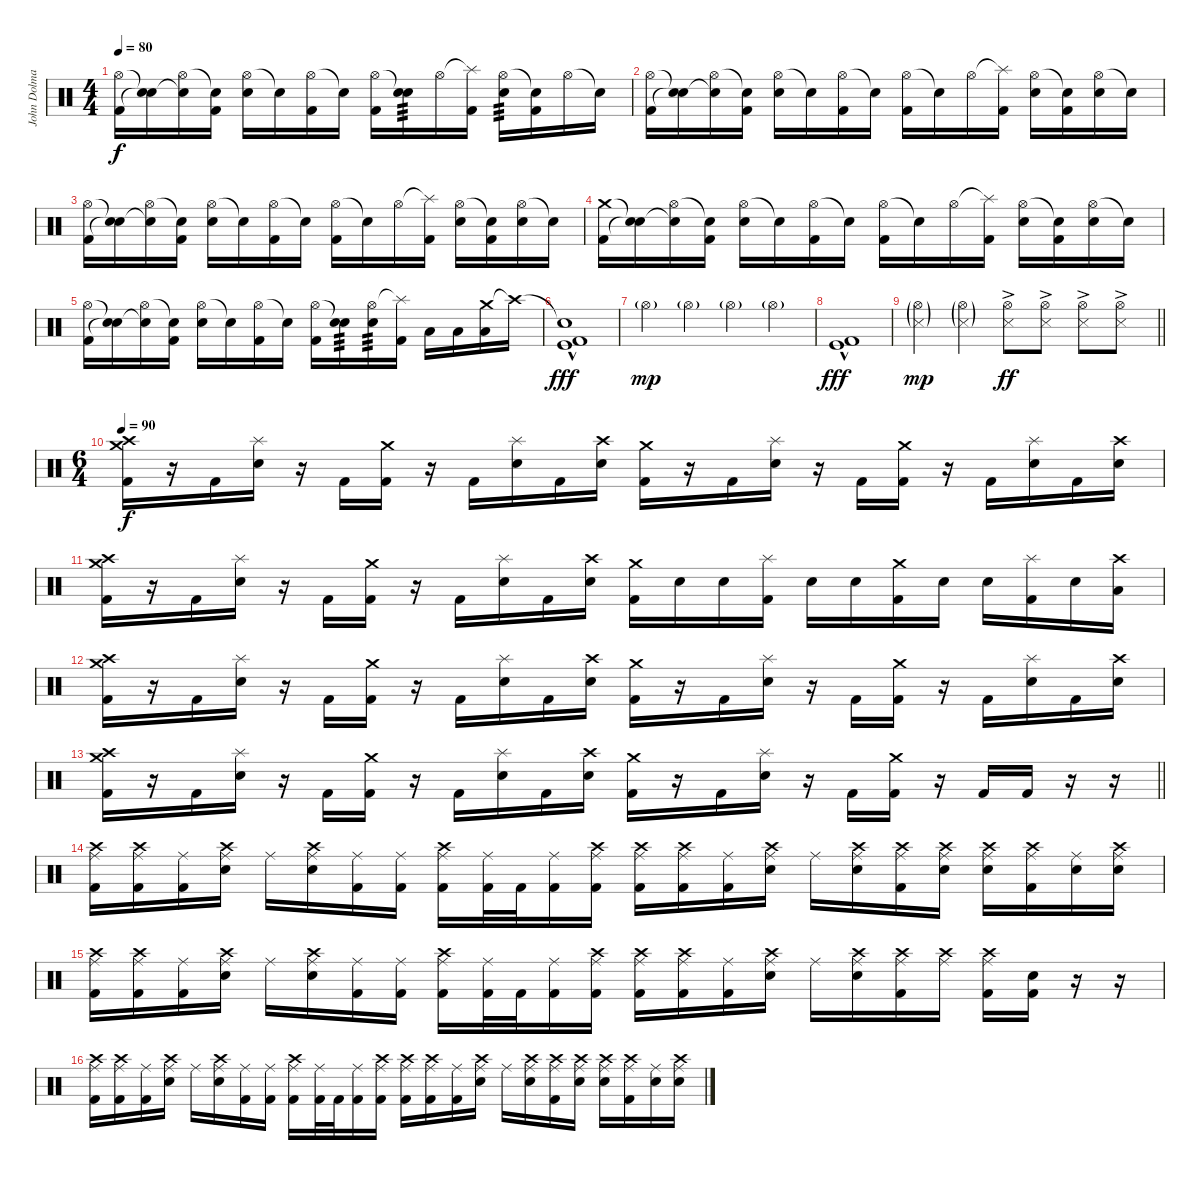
\track ("John Dolmayan" "John Dolma") {instrument percussion}
\staff {score}
\articulation defaults
\ts (4 4)
\tempo 80
\clef neutral
\ks c
("Hi-Hat (open)" "Kick (hit) 2").16{dy f} ("Snare (hit)"{t} "Snare (hit)"{t}).16 ("Hi-Hat (open)" "Snare (hit)"{t}).16 ("Snare (hit)"{t} "Kick (hit) 2").16 ("Hi-Hat (open)" "Electric Snare (hit)").16 "Snare (hit)"{t}.16 ("Hi-Hat (open)" "Kick (hit) 2").16 "Snare (hit)"{t}.16 ("Hi-Hat (open)" "Kick (hit) 2").16 ("Snare (hit)"{t} "Electric Snare (hit)").16{tp 3} "Hi-Hat (open)".16 ("Splash (hit)"{t} "Kick (hit) 2").16 ("Hi-Hat (open)" "Electric Snare (hit)").16{tp 3} ("Snare (hit)"{t} "Kick (hit) 2").16 "Hi-Hat (open)".16 "Snare (hit)"{t}.16 |
("Hi-Hat (open)" "Kick (hit) 2").16 ("Snare (hit)"{t} "Snare (hit)"{t}).16 ("Hi-Hat (open)" "Snare (hit)"{t}).16 ("Snare (hit)"{t} "Kick (hit) 2").16 ("Hi-Hat (open)" "Electric Snare (hit)").16 "Snare (hit)"{t}.16 ("Hi-Hat (open)" "Kick (hit) 2").16 "Snare (hit)"{t}.16 ("Hi-Hat (open)" "Kick (hit) 2").16 "Snare (hit)"{t}.16 "Hi-Hat (open)".16 ("Splash (hit)"{t} "Kick (hit) 2").16 ("Hi-Hat (open)" "Electric Snare (hit)").16 ("Snare (hit)"{t} "Kick (hit) 2").16 ("Hi-Hat (open)" "Electric Snare (hit)").16 "Snare (hit)"{t}.16 |
("Hi-Hat (open)" "Kick (hit) 2").16 ("Snare (hit)"{t} "Snare (hit)"{t}).16 ("Hi-Hat (open)" "Snare (hit)"{t}).16 ("Snare (hit)"{t} "Kick (hit) 2").16 ("Hi-Hat (open)" "Electric Snare (hit)").16 "Snare (hit)"{t}.16 ("Hi-Hat (open)" "Kick (hit) 2").16 "Snare (hit)"{t}.16 ("Hi-Hat (open)" "Kick (hit) 2").16 "Snare (hit)"{t}.16 "Hi-Hat (open)".16 ("Splash (hit)"{t} "Kick (hit) 2").16 ("Hi-Hat (open)" "Electric Snare (hit)").16 ("Snare (hit)"{t} "Kick (hit) 2").16 ("Hi-Hat (open)" "Electric Snare (hit)").16 "Snare (hit)"{t}.16 |
("Crash medium (hit)" "Kick (hit) 2").16 ("Snare (hit)"{t} "Snare (hit)"{t}).16 ("Hi-Hat (open)" "Snare (hit)"{t}).16 ("Snare (hit)"{t} "Kick (hit) 2").16 ("Hi-Hat (open)" "Electric Snare (hit)").16 "Snare (hit)"{t}.16 ("Hi-Hat (open)" "Kick (hit) 2").16 "Snare (hit)"{t}.16 ("Hi-Hat (open)" "Kick (hit) 2").16 "Snare (hit)"{t}.16 "Hi-Hat (open)".16 ("Splash (hit)"{t} "Kick (hit) 2").16 ("Hi-Hat (open)" "Electric Snare (hit)").16 ("Snare (hit)"{t} "Kick (hit) 2").16 ("Hi-Hat (open)" "Electric Snare (hit)").16 "Snare (hit)"{t}.16 |
("Hi-Hat (open)" "Kick (hit) 2").16 ("Snare (hit)"{t} "Snare (hit)"{t}).16 ("Hi-Hat (open)" "Snare (hit)"{t}).16 ("Snare (hit)"{t} "Kick (hit) 2").16 ("Hi-Hat (open)" "Electric Snare (hit)").16 "Snare (hit)"{t}.16 ("Hi-Hat (open)" "Kick (hit) 2").16 "Snare (hit)"{t}.16 ("Hi-Hat (open)" "Kick (hit) 2").16 ("Snare (hit)"{t} "Electric Snare (hit)").16{tp 3} ("Hi-Hat (open)" "Electric Snare (hit)").16{tp 3} ("Splash (hit)"{t} "Kick (hit) 2").16 "Low Tom (hit)".16 "Low Tom (hit)".16 ("Crash medium (hit)" "Low Tom (hit)").16 "Crash high (hit)"{t}.16 |
("Snare (hit)"{t} "Kick (hit)"{hac} "Kick (hit) 2"{hac}).1{dy fff} |
"Hi-Hat (open)"{g}.4{dy mp} "Hi-Hat (open)"{g}.4 "Hi-Hat (open)"{g}.4 "Hi-Hat (open)"{g}.4 |
("Kick (hit)"{hac} "Kick (hit) 2"{hac}).1{dy fff} |
\barLineRight lightlight
("Hi-Hat (open)"{g} "Snare (side stick) 3"{g}).4{dy mp} ("Hi-Hat (open)"{g} "Snare (side stick) 3"{g}).4 ("Hi-Hat (open)"{ac} "Snare (side stick) 3"{ac}).8{dy ff} ("Hi-Hat (open)"{ac} "Snare (side stick) 3"{ac}).8 ("Hi-Hat (open)"{ac} "Snare (side stick) 3"{ac}).8 ("Hi-Hat (open)"{ac} "Snare (side stick) 3"{ac}).8 |
\ts (6 4)
\tempo 90
("Crash medium (hit)" "Crash high (hit)" "Kick (hit) 2").16{dy f} r.16 "Kick (hit) 2".16 ("Splash (hit)" "Electric Snare (hit)").16 r.16 "Kick (hit) 2".16 ("Crash medium (hit)" "Kick (hit) 2").16 r.16 "Kick (hit) 2".16 ("Splash (hit)" "Electric Snare (hit)").16 "Kick (hit) 2".16 ("Crash high (hit)" "Electric Snare (hit)").16 ("Crash medium (hit)" "Kick (hit) 2").16 r.16 "Kick (hit) 2".16 ("Splash (hit)" "Electric Snare (hit)").16 r.16 "Kick (hit) 2".16 ("Crash medium (hit)" "Kick (hit) 2").16 r.16 "Kick (hit) 2".16 ("Splash (hit)" "Electric Snare (hit)").16 "Kick (hit) 2".16 ("Crash high (hit)" "Electric Snare (hit)").16 |
("Crash medium (hit)" "Crash high (hit)" "Kick (hit) 2").16 r.16 "Kick (hit) 2".16 ("Splash (hit)" "Electric Snare (hit)").16 r.16 "Kick (hit) 2".16 ("Crash medium (hit)" "Kick (hit) 2").16 r.16 "Kick (hit) 2".16 ("Splash (hit)" "Electric Snare (hit)").16 "Kick (hit) 2".16 ("Crash high (hit)" "Electric Snare (hit)").16 ("Crash medium (hit)" "Kick (hit) 2").16 "Electric Snare (hit)".16 "Electric Snare (hit)".16 ("Splash (hit)" "Kick (hit) 2").16 "Electric Snare (hit)".16 "Electric Snare (hit)".16 ("Crash medium (hit)" "Kick (hit) 2").16 "Electric Snare (hit)".16 "Electric Snare (hit)".16 ("Splash (hit)" "Kick (hit) 2").16 "Electric Snare (hit)".16 ("Crash high (hit)" "Low Floor Tom (hit)").16 |
("Crash medium (hit)" "Crash high (hit)" "Kick (hit) 2").16 r.16 "Kick (hit) 2".16 ("Splash (hit)" "Electric Snare (hit)").16 r.16 "Kick (hit) 2".16 ("Crash medium (hit)" "Kick (hit) 2").16 r.16 "Kick (hit) 2".16 ("Splash (hit)" "Electric Snare (hit)").16 "Kick (hit) 2".16 ("Crash high (hit)" "Electric Snare (hit)").16 ("Crash medium (hit)" "Kick (hit) 2").16 r.16 "Kick (hit) 2".16 ("Splash (hit)" "Electric Snare (hit)").16 r.16 "Kick (hit) 2".16 ("Crash medium (hit)" "Kick (hit) 2").16 r.16 "Kick (hit) 2".16 ("Splash (hit)" "Electric Snare (hit)").16 "Kick (hit) 2".16 ("Crash high (hit)" "Electric Snare (hit)").16 |
\barLineRight lightlight
("Crash medium (hit)" "Crash high (hit)" "Kick (hit) 2").16 r.16 "Kick (hit) 2".16 ("Splash (hit)" "Electric Snare (hit)").16 r.16 "Kick (hit) 2".16 ("Crash medium (hit)" "Kick (hit) 2").16 r.16 "Kick (hit) 2".16 ("Splash (hit)" "Electric Snare (hit)").16 "Kick (hit) 2".16 ("Crash high (hit)" "Electric Snare (hit)").16 ("Crash medium (hit)" "Kick (hit) 2").16 r.16 "Kick (hit) 2".16 ("Splash (hit)" "Electric Snare (hit)").16 r.16 "Kick (hit) 2".16 ("Crash medium (hit)" "Kick (hit) 2").16 r.16 "Kick (hit) 2".16 "Kick (hit) 2".16 r.16 r.16 |
("Crash high (hit)" "Ride (middle)" "Kick (hit) 2").16 ("Crash high (hit)" "Ride (middle)" "Kick (hit) 2").16 ("Ride (middle)" "Kick (hit) 2").16 ("Crash high (hit)" "Ride (middle)" "Electric Snare (hit)").16 "Ride (middle)".16 ("Crash high (hit)" "Ride (middle)" "Electric Snare (hit)").16 ("Ride (middle)" "Kick (hit) 2").16 ("Ride (middle)" "Kick (hit) 2").16 ("Crash high (hit)" "Ride (middle)" "Kick (hit) 2").16 ("Ride (middle)" "Kick (hit) 2").32 "Kick (hit) 2".32 ("Ride (middle)" "Kick (hit) 2").16 ("Crash high (hit)" "Ride (middle)" "Kick (hit) 2").16 ("Crash high (hit)" "Ride (middle)" "Kick (hit) 2").16 ("Crash high (hit)" "Ride (middle)" "Kick (hit) 2").16 ("Ride (middle)" "Kick (hit) 2").16 ("Crash high (hit)" "Ride (middle)" "Electric Snare (hit)").16 "Ride (middle)".16 ("Crash high (hit)" "Ride (middle)" "Electric Snare (hit)").16 ("Crash high (hit)" "Ride (middle)" "Kick (hit) 2").16 ("Crash high (hit)" "Ride (middle)" "Electric Snare (hit)").16 ("Crash high (hit)" "Ride (middle)" "Electric Snare (hit)").16 ("Crash high (hit)" "Ride (middle)" "Kick (hit) 2").16 ("Ride (middle)" "Electric Snare (hit)").16 ("Crash high (hit)" "Ride (middle)" "Electric Snare (hit)").16 |
("Crash high (hit)" "Ride (middle)" "Kick (hit) 2").16 ("Crash high (hit)" "Ride (middle)" "Kick (hit) 2").16 ("Ride (middle)" "Kick (hit) 2").16 ("Crash high (hit)" "Ride (middle)" "Electric Snare (hit)").16 "Ride (middle)".16 ("Crash high (hit)" "Ride (middle)" "Electric Snare (hit)").16 ("Ride (middle)" "Kick (hit) 2").16 ("Ride (middle)" "Kick (hit) 2").16 ("Crash high (hit)" "Ride (middle)" "Kick (hit) 2").16 ("Ride (middle)" "Kick (hit) 2").32 "Kick (hit) 2".32 ("Ride (middle)" "Kick (hit) 2").16 ("Crash high (hit)" "Ride (middle)" "Kick (hit) 2").16 ("Crash high (hit)" "Ride (middle)" "Kick (hit) 2").16 ("Crash high (hit)" "Ride (middle)" "Kick (hit) 2").16 ("Ride (middle)" "Kick (hit) 2").16 ("Crash high (hit)" "Ride (middle)" "Electric Snare (hit)").16 "Ride (middle)".16 ("Crash high (hit)" "Ride (middle)" "Electric Snare (hit)").16 ("Crash high (hit)" "Ride (middle)" "Kick (hit) 2").16 ("Crash high (hit)" "Ride (middle)").16 ("Crash high (hit)" "Ride (middle)" "Kick (hit) 2").16 ("Electric Snare (hit)" "Kick (hit) 2").16 r.16 r.16 |
("Crash high (hit)" "Ride (middle)" "Kick (hit) 2").16 ("Crash high (hit)" "Ride (middle)" "Kick (hit) 2").16 ("Ride (middle)" "Kick (hit) 2").16 ("Crash high (hit)" "Ride (middle)" "Electric Snare (hit)").16 "Ride (middle)".16 ("Crash high (hit)" "Ride (middle)" "Electric Snare (hit)").16 ("Ride (middle)" "Kick (hit) 2").16 ("Ride (middle)" "Kick (hit) 2").16 ("Crash high (hit)" "Ride (middle)" "Kick (hit) 2").16 ("Ride (middle)" "Kick (hit) 2").32 "Kick (hit) 2".32 ("Ride (middle)" "Kick (hit) 2").16 ("Crash high (hit)" "Ride (middle)" "Kick (hit) 2").16 ("Crash high (hit)" "Ride (middle)" "Kick (hit) 2").16 ("Crash high (hit)" "Ride (middle)" "Kick (hit) 2").16 ("Ride (middle)" "Kick (hit) 2").16 ("Crash high (hit)" "Ride (middle)" "Electric Snare (hit)").16 "Ride (middle)".16 ("Crash high (hit)" "Ride (middle)" "Electric Snare (hit)").16 ("Crash high (hit)" "Ride (middle)" "Kick (hit) 2").16 ("Crash high (hit)" "Ride (middle)" "Electric Snare (hit)").16 ("Crash high (hit)" "Ride (middle)" "Electric Snare (hit)").16 ("Crash high (hit)" "Ride (middle)" "Kick (hit) 2").16 ("Ride (middle)" "Electric Snare (hit)").16 ("Crash high (hit)" "Ride (middle)" "Electric Snare (hit)").16
